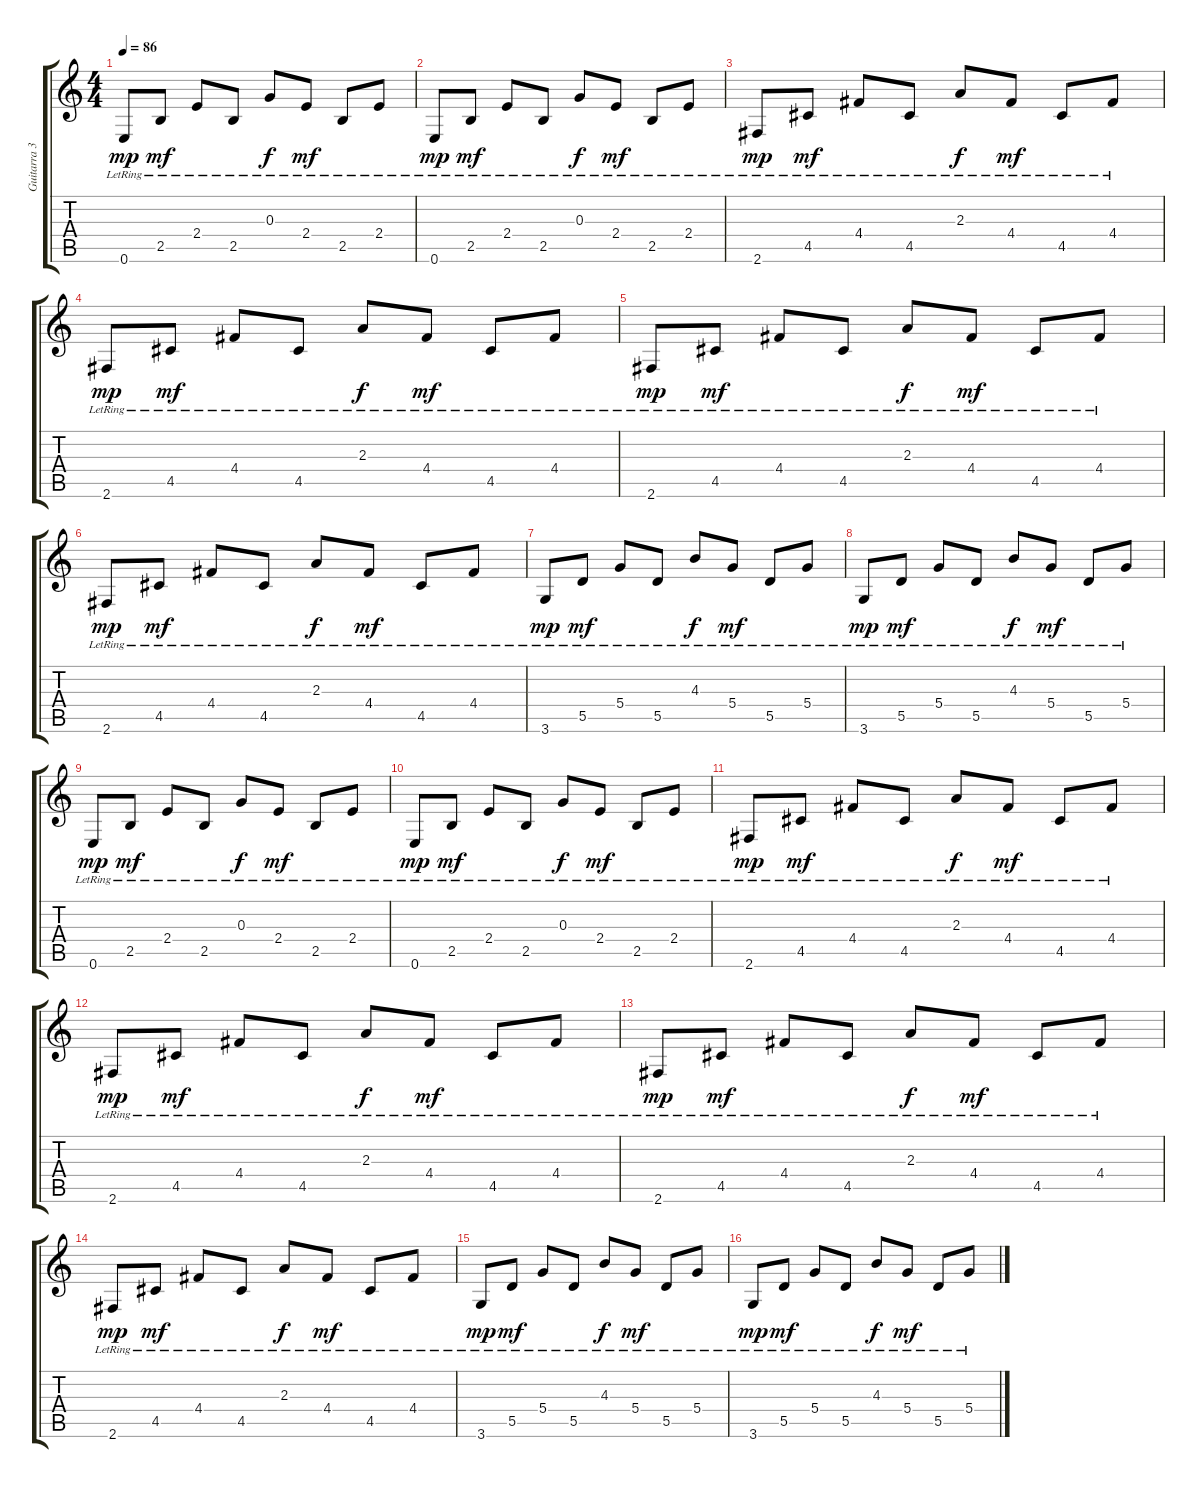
\track ("Guitarra 3" "Guitarra 3") {instrument acousticguitarnylon}
\staff {score tabs}
\tuning (E4 B3 G3 D3 A2 E2) {hide}
\ts (4 4)
\tempo 86
\clef g2
\ks c
0.6{lr}.8{dy mp} 2.5{lr}.8{dy mf} 2.4{lr}.8 2.5{lr}.8 0.3{lr}.8{dy f} 2.4{lr}.8{dy mf} 2.5{lr}.8 2.4{lr}.8 |
0.6{lr}.8{dy mp} 2.5{lr}.8{dy mf} 2.4{lr}.8 2.5{lr}.8 0.3{lr}.8{dy f} 2.4{lr}.8{dy mf} 2.5{lr}.8 2.4{lr}.8 |
2.6{lr}.8{dy mp} 4.5{lr}.8{dy mf} 4.4{lr}.8 4.5{lr}.8 2.3{lr}.8{dy f} 4.4{lr}.8{dy mf} 4.5{lr}.8 4.4{lr}.8 |
2.6{lr}.8{dy mp} 4.5{lr}.8{dy mf} 4.4{lr}.8 4.5{lr}.8 2.3{lr}.8{dy f} 4.4{lr}.8{dy mf} 4.5{lr}.8 4.4{lr}.8 |
2.6{lr}.8{dy mp} 4.5{lr}.8{dy mf} 4.4{lr}.8 4.5{lr}.8 2.3{lr}.8{dy f} 4.4{lr}.8{dy mf} 4.5{lr}.8 4.4{lr}.8 |
2.6{lr}.8{dy mp} 4.5{lr}.8{dy mf} 4.4{lr}.8 4.5{lr}.8 2.3{lr}.8{dy f} 4.4{lr}.8{dy mf} 4.5{lr}.8 4.4{lr}.8 |
3.6{lr}.8{dy mp} 5.5{lr}.8{dy mf} 5.4{lr}.8 5.5{lr}.8 4.3{lr}.8{dy f} 5.4{lr}.8{dy mf} 5.5{lr}.8 5.4{lr}.8 |
3.6{lr}.8{dy mp} 5.5{lr}.8{dy mf} 5.4{lr}.8 5.5{lr}.8 4.3{lr}.8{dy f} 5.4{lr}.8{dy mf} 5.5{lr}.8 5.4{lr}.8 |
0.6{lr}.8{dy mp} 2.5{lr}.8{dy mf} 2.4{lr}.8 2.5{lr}.8 0.3{lr}.8{dy f} 2.4{lr}.8{dy mf} 2.5{lr}.8 2.4{lr}.8 |
0.6{lr}.8{dy mp} 2.5{lr}.8{dy mf} 2.4{lr}.8 2.5{lr}.8 0.3{lr}.8{dy f} 2.4{lr}.8{dy mf} 2.5{lr}.8 2.4{lr}.8 |
2.6{lr}.8{dy mp} 4.5{lr}.8{dy mf} 4.4{lr}.8 4.5{lr}.8 2.3{lr}.8{dy f} 4.4{lr}.8{dy mf} 4.5{lr}.8 4.4{lr}.8 |
2.6{lr}.8{dy mp} 4.5{lr}.8{dy mf} 4.4{lr}.8 4.5{lr}.8 2.3{lr}.8{dy f} 4.4{lr}.8{dy mf} 4.5{lr}.8 4.4{lr}.8 |
2.6{lr}.8{dy mp} 4.5{lr}.8{dy mf} 4.4{lr}.8 4.5{lr}.8 2.3{lr}.8{dy f} 4.4{lr}.8{dy mf} 4.5{lr}.8 4.4{lr}.8 |
2.6{lr}.8{dy mp} 4.5{lr}.8{dy mf} 4.4{lr}.8 4.5{lr}.8 2.3{lr}.8{dy f} 4.4{lr}.8{dy mf} 4.5{lr}.8 4.4{lr}.8 |
3.6{lr}.8{dy mp} 5.5{lr}.8{dy mf} 5.4{lr}.8 5.5{lr}.8 4.3{lr}.8{dy f} 5.4{lr}.8{dy mf} 5.5{lr}.8 5.4{lr}.8 |
3.6{lr}.8{dy mp} 5.5{lr}.8{dy mf} 5.4{lr}.8 5.5{lr}.8 4.3{lr}.8{dy f} 5.4{lr}.8{dy mf} 5.5{lr}.8 5.4{lr}.8
